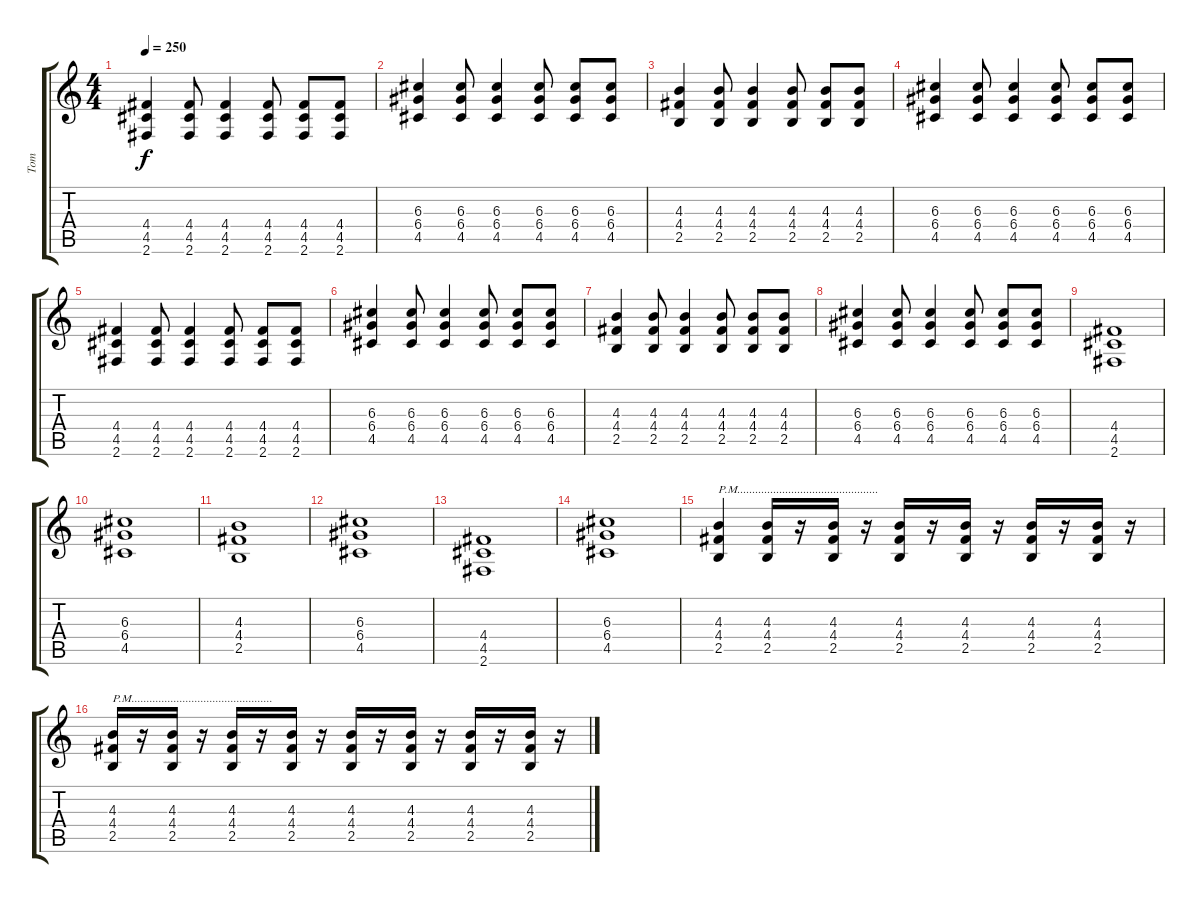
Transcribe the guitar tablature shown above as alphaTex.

\track ("Tom" "Tom") {instrument distortionguitar}
\staff {score tabs}
\tuning (E4 B3 G3 D3 A2 E2) {hide}
\ts (4 4)
\tempo 250
\clef g2
\ks c
(4.4 4.5 2.6).4{dy f instrument distortionguitar} (4.4 4.5 2.6).8 (4.4 4.5 2.6).4 (4.4 4.5 2.6).8 (4.4 4.5 2.6).8 (4.4 4.5 2.6).8 |
(6.3 6.4 4.5).4 (6.3 6.4 4.5).8 (6.3 6.4 4.5).4 (6.3 6.4 4.5).8 (6.3 6.4 4.5).8 (6.3 6.4 4.5).8 |
(4.3 4.4 2.5).4 (4.3 4.4 2.5).8 (4.3 4.4 2.5).4 (4.3 4.4 2.5).8 (4.3 4.4 2.5).8 (4.3 4.4 2.5).8 |
(6.3 6.4 4.5).4 (6.3 6.4 4.5).8 (6.3 6.4 4.5).4 (6.3 6.4 4.5).8 (6.3 6.4 4.5).8 (6.3 6.4 4.5).8 |
(4.4 4.5 2.6).4 (4.4 4.5 2.6).8 (4.4 4.5 2.6).4 (4.4 4.5 2.6).8 (4.4 4.5 2.6).8 (4.4 4.5 2.6).8 |
(6.3 6.4 4.5).4 (6.3 6.4 4.5).8 (6.3 6.4 4.5).4 (6.3 6.4 4.5).8 (6.3 6.4 4.5).8 (6.3 6.4 4.5).8 |
(4.3 4.4 2.5).4 (4.3 4.4 2.5).8 (4.3 4.4 2.5).4 (4.3 4.4 2.5).8 (4.3 4.4 2.5).8 (4.3 4.4 2.5).8 |
(6.3 6.4 4.5).4 (6.3 6.4 4.5).8 (6.3 6.4 4.5).4 (6.3 6.4 4.5).8 (6.3 6.4 4.5).8 (6.3 6.4 4.5).8 |
(4.4 4.5 2.6).1 |
(6.3 6.4 4.5).1 |
(4.3 4.4 2.5).1 |
(6.3 6.4 4.5).1 |
(4.4 4.5 2.6).1 |
(6.3 6.4 4.5).1 |
(4.3 4.4 2.5).4{txt "P.M..............................................."} (4.3 4.4 2.5).16 r.16 (4.3 4.4 2.5).16 r.16 (4.3 4.4 2.5).16 r.16 (4.3 4.4 2.5).16 r.16 (4.3 4.4 2.5).16 r.16 (4.3 4.4 2.5).16 r.16 |
(4.3 4.4 2.5).16{txt "P.M..............................................."} r.16 (4.3 4.4 2.5).16 r.16 (4.3 4.4 2.5).16 r.16 (4.3 4.4 2.5).16 r.16 (4.3 4.4 2.5).16 r.16 (4.3 4.4 2.5).16 r.16 (4.3 4.4 2.5).16 r.16 (4.3 4.4 2.5).16 r.16
